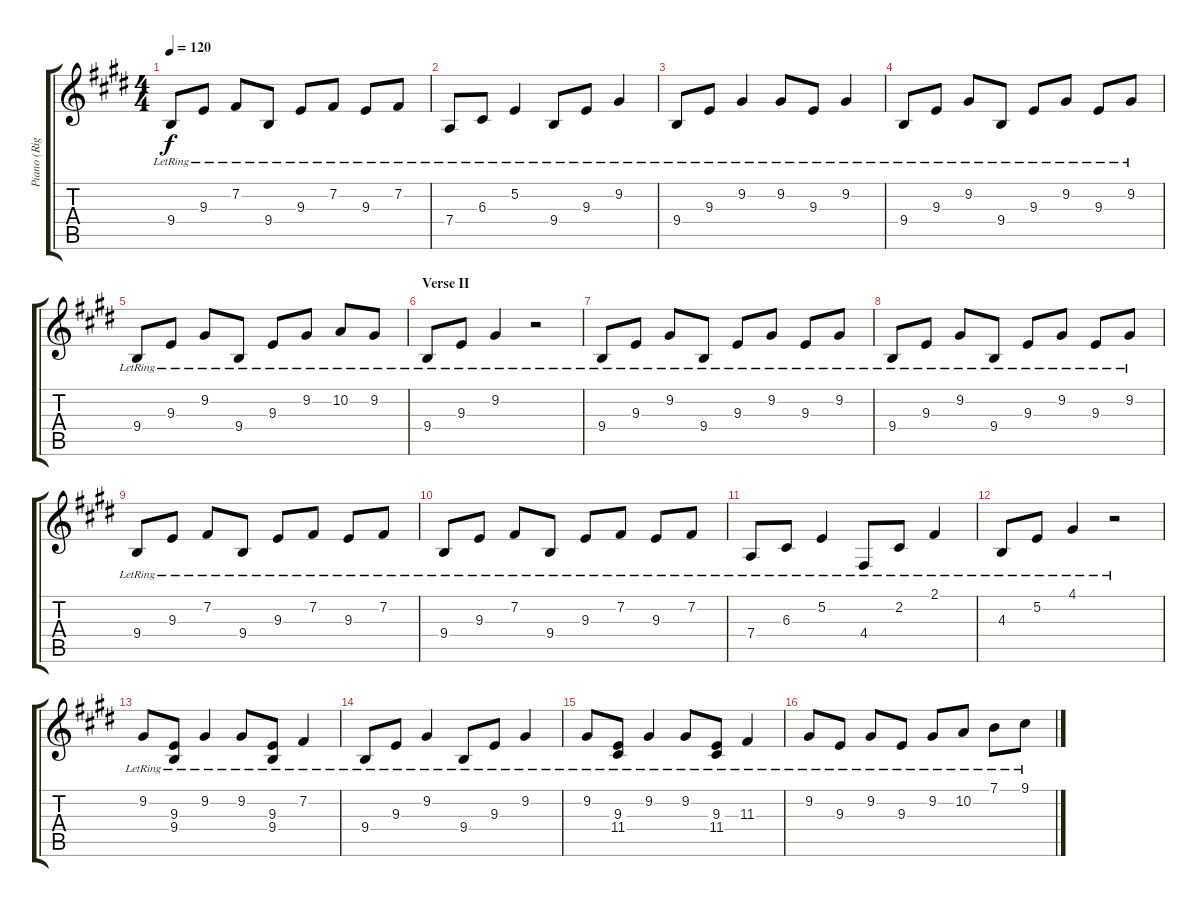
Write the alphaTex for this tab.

\track ("Piano (Right Hand)" "Piano (Rig") {instrument electricgrandpiano}
\staff {score tabs}
\tuning (E4 B3 G3 D3 A2 E2) {hide}
\ts (4 4)
\tempo 120
\clef g2
\ks e
9.4{lr}.8{dy f} 9.3{lr}.8 7.2{lr}.8 9.4{lr}.8 9.3{lr}.8 7.2{lr}.8 9.3{lr}.8 7.2{lr}.8 |
7.4{lr}.8 6.3{lr}.8 5.2{lr}.4 9.4{lr}.8 9.3{lr}.8 9.2{lr}.4 |
9.4{lr}.8 9.3{lr}.8 9.2{lr}.4 9.2{lr}.8 9.3{lr}.8 9.2{lr}.4 |
9.4{lr}.8 9.3{lr}.8 9.2{lr}.8 9.4{lr}.8 9.3{lr}.8 9.2{lr}.8 9.3{lr}.8 9.2{lr}.8 |
9.4{lr}.8 9.3{lr}.8 9.2{lr}.8 9.4{lr}.8 9.3{lr}.8 9.2{lr}.8 10.2{lr}.8 9.2{lr}.8 |
\section ("" "Verse II")
9.4{lr}.8 9.3{lr}.8 9.2{lr}.4 r.2 |
9.4{lr}.8 9.3{lr}.8 9.2{lr}.8 9.4{lr}.8 9.3{lr}.8 9.2{lr}.8 9.3{lr}.8 9.2{lr}.8 |
9.4{lr}.8 9.3{lr}.8 9.2{lr}.8 9.4{lr}.8 9.3{lr}.8 9.2{lr}.8 9.3{lr}.8 9.2{lr}.8 |
9.4{lr}.8 9.3{lr}.8 7.2{lr}.8 9.4{lr}.8 9.3{lr}.8 7.2{lr}.8 9.3{lr}.8 7.2{lr}.8 |
9.4{lr}.8 9.3{lr}.8 7.2{lr}.8 9.4{lr}.8 9.3{lr}.8 7.2{lr}.8 9.3{lr}.8 7.2{lr}.8 |
7.4{lr}.8 6.3{lr}.8 5.2{lr}.4 4.4{lr}.8 2.2{lr}.8 2.1{lr}.4 |
4.3{lr}.8 5.2{lr}.8 4.1{lr}.4 r.2 |
9.2{lr}.8 (9.3{lr} 9.4{lr}).8 9.2{lr}.4 9.2{lr}.8 (9.3{lr} 9.4{lr}).8 7.2{lr}.4 |
9.4{lr}.8 9.3{lr}.8 9.2{lr}.4 9.4{lr}.8 9.3{lr}.8 9.2{lr}.4 |
9.2{lr}.8 (9.3{lr} 11.4{lr}).8 9.2{lr}.4 9.2{lr}.8 (9.3{lr} 11.4{lr}).8 11.3{lr}.4 |
9.2{lr}.8 9.3{lr}.8 9.2{lr}.8 9.3{lr}.8 9.2{lr}.8 10.2{lr}.8 7.1{lr}.8 9.1{lr}.8
